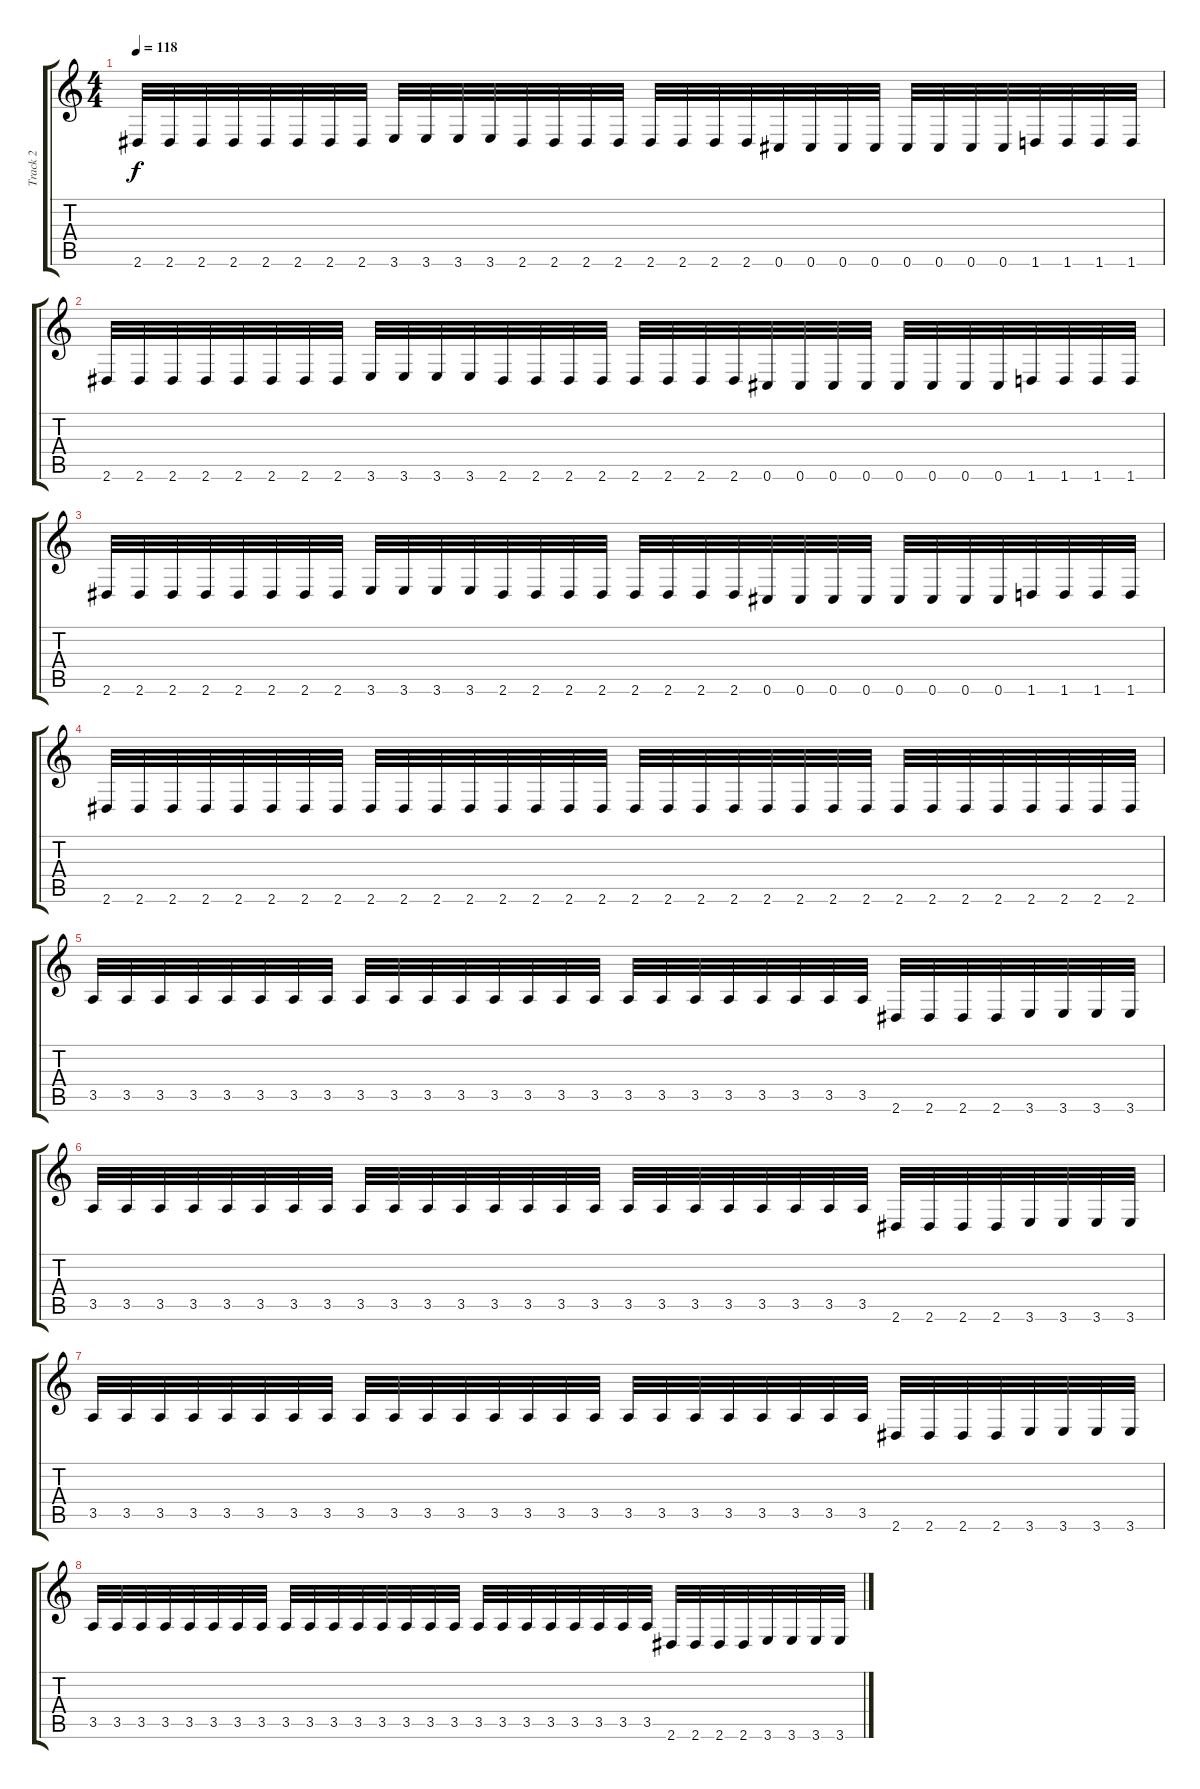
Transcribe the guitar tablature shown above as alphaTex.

\track ("Track 2" "Track 2") {instrument distortionguitar}
\staff {score tabs}
\tuning (Db4 Ab3 E3 B2 Gb2 Db2) {hide}
\ts (4 4)
\tempo 118
\clef g2
\ks c
2.6.32{dy f} 2.6.32 2.6.32 2.6.32 2.6.32 2.6.32 2.6.32 2.6.32 3.6.32 3.6.32 3.6.32 3.6.32 2.6.32 2.6.32 2.6.32 2.6.32 2.6.32 2.6.32 2.6.32 2.6.32 0.6.32 0.6.32 0.6.32 0.6.32 0.6.32 0.6.32 0.6.32 0.6.32 1.6.32 1.6.32 1.6.32 1.6.32 |
2.6.32 2.6.32 2.6.32 2.6.32 2.6.32 2.6.32 2.6.32 2.6.32 3.6.32 3.6.32 3.6.32 3.6.32 2.6.32 2.6.32 2.6.32 2.6.32 2.6.32 2.6.32 2.6.32 2.6.32 0.6.32 0.6.32 0.6.32 0.6.32 0.6.32 0.6.32 0.6.32 0.6.32 1.6.32 1.6.32 1.6.32 1.6.32 |
2.6.32 2.6.32 2.6.32 2.6.32 2.6.32 2.6.32 2.6.32 2.6.32 3.6.32 3.6.32 3.6.32 3.6.32 2.6.32 2.6.32 2.6.32 2.6.32 2.6.32 2.6.32 2.6.32 2.6.32 0.6.32 0.6.32 0.6.32 0.6.32 0.6.32 0.6.32 0.6.32 0.6.32 1.6.32 1.6.32 1.6.32 1.6.32 |
2.6.32 2.6.32 2.6.32 2.6.32 2.6.32 2.6.32 2.6.32 2.6.32 2.6.32 2.6.32 2.6.32 2.6.32 2.6.32 2.6.32 2.6.32 2.6.32 2.6.32 2.6.32 2.6.32 2.6.32 2.6.32 2.6.32 2.6.32 2.6.32 2.6.32 2.6.32 2.6.32 2.6.32 2.6.32 2.6.32 2.6.32 2.6.32 |
3.5.32 3.5.32 3.5.32 3.5.32 3.5.32 3.5.32 3.5.32 3.5.32 3.5.32 3.5.32 3.5.32 3.5.32 3.5.32 3.5.32 3.5.32 3.5.32 3.5.32 3.5.32 3.5.32 3.5.32 3.5.32 3.5.32 3.5.32 3.5.32 2.6.32 2.6.32 2.6.32 2.6.32 3.6.32 3.6.32 3.6.32 3.6.32 |
3.5.32 3.5.32 3.5.32 3.5.32 3.5.32 3.5.32 3.5.32 3.5.32 3.5.32 3.5.32 3.5.32 3.5.32 3.5.32 3.5.32 3.5.32 3.5.32 3.5.32 3.5.32 3.5.32 3.5.32 3.5.32 3.5.32 3.5.32 3.5.32 2.6.32 2.6.32 2.6.32 2.6.32 3.6.32 3.6.32 3.6.32 3.6.32 |
3.5.32 3.5.32 3.5.32 3.5.32 3.5.32 3.5.32 3.5.32 3.5.32 3.5.32 3.5.32 3.5.32 3.5.32 3.5.32 3.5.32 3.5.32 3.5.32 3.5.32 3.5.32 3.5.32 3.5.32 3.5.32 3.5.32 3.5.32 3.5.32 2.6.32 2.6.32 2.6.32 2.6.32 3.6.32 3.6.32 3.6.32 3.6.32 |
3.5.32 3.5.32 3.5.32 3.5.32 3.5.32 3.5.32 3.5.32 3.5.32 3.5.32 3.5.32 3.5.32 3.5.32 3.5.32 3.5.32 3.5.32 3.5.32 3.5.32 3.5.32 3.5.32 3.5.32 3.5.32 3.5.32 3.5.32 3.5.32 2.6.32 2.6.32 2.6.32 2.6.32 3.6.32 3.6.32 3.6.32 3.6.32
